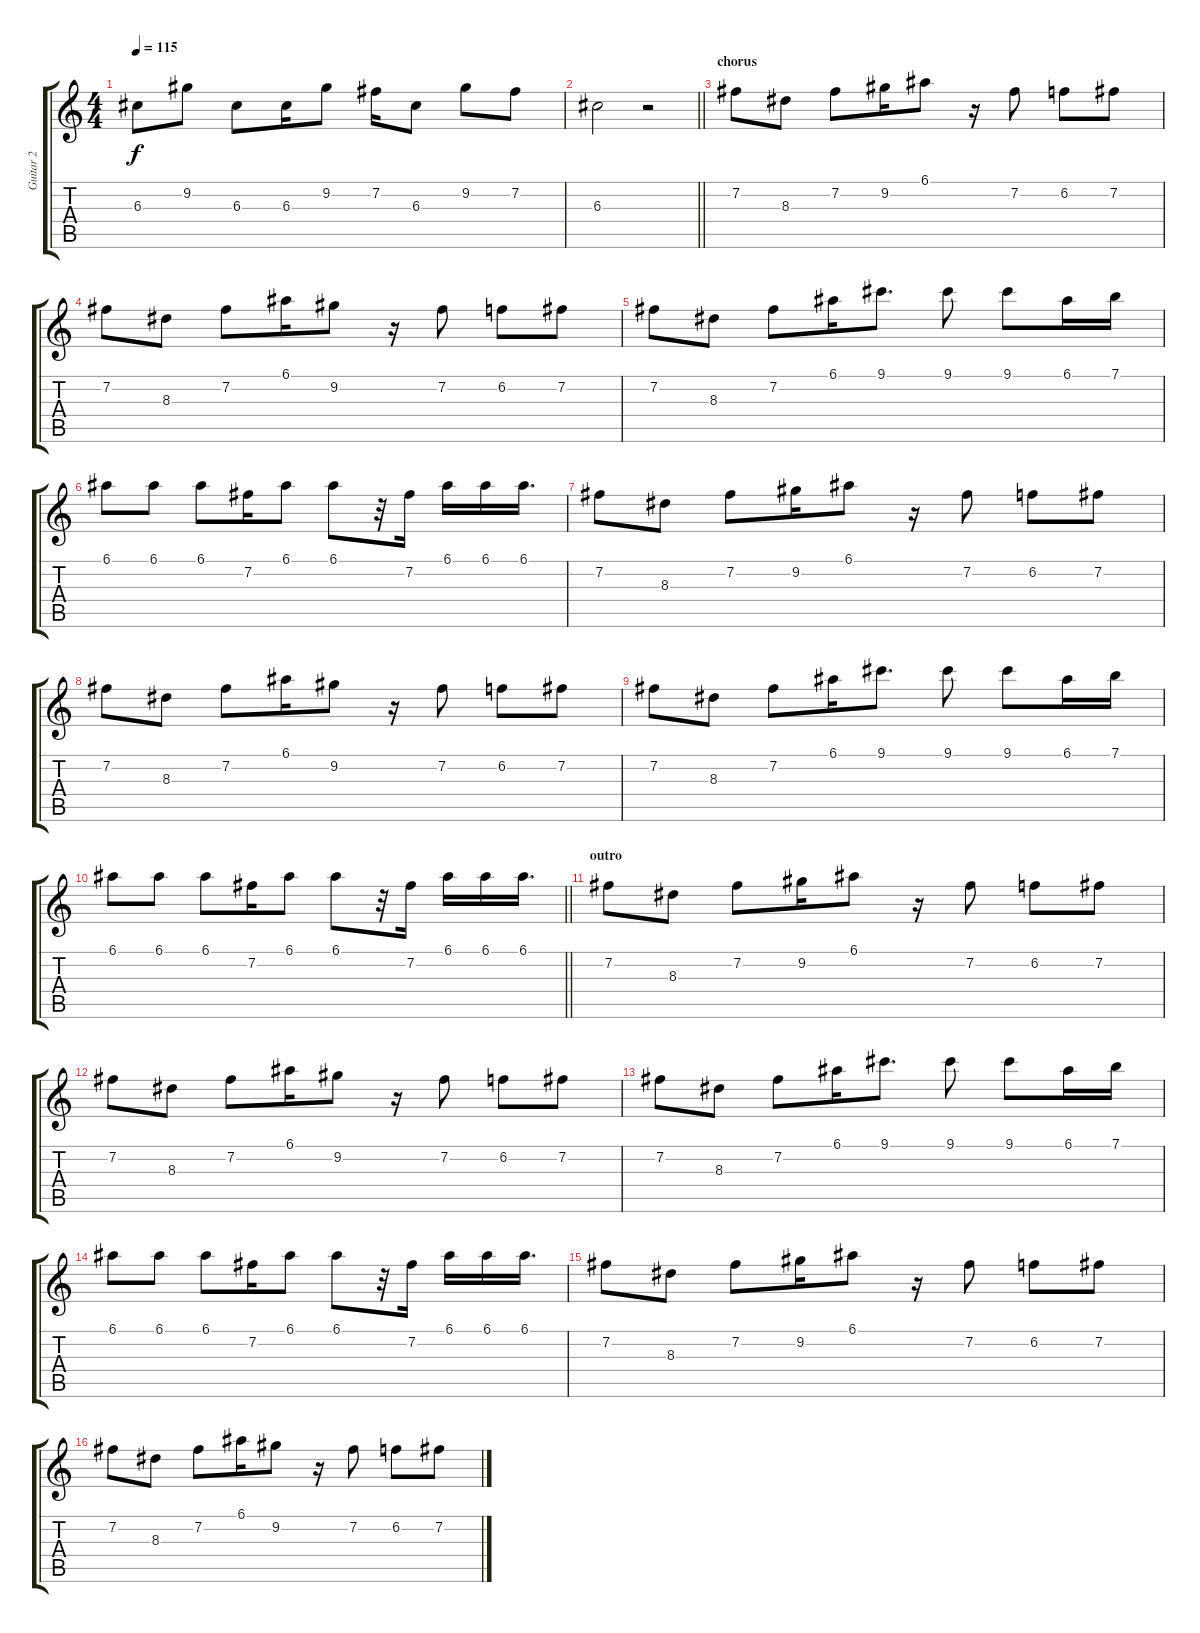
\track ("Guitar 2" "Guitar 2") {instrument electricguitarjazz}
\staff {score tabs}
\tuning (E4 B3 G3 D3 A2 E2) {hide}
\ts (4 4)
\tempo 115
\clef g2
\ks c
6.3.8{dy f} 9.2.8 6.3.8 6.3.16 9.2.8 7.2.16 6.3.8 9.2.8 7.2.8 |
\barLineRight lightlight
6.3.2 r.2 |
\section ("" "chorus")
7.2.8 8.3.8 7.2.8 9.2.16 6.1.8 r.16 7.2.8 6.2.8 7.2.8 |
7.2.8 8.3.8 7.2.8 6.1.16 9.2.8 r.16 7.2.8 6.2.8 7.2.8 |
7.2.8 8.3.8 7.2.8 6.1.16 9.1.8{d} 9.1.8 9.1.8 6.1.16 7.1.16 |
6.1.8 6.1.8 6.1.8 7.2.16 6.1.8 6.1.8 r.32 7.2.16 6.1.16 6.1.16 6.1.16{d} |
7.2.8 8.3.8 7.2.8 9.2.16 6.1.8 r.16 7.2.8 6.2.8 7.2.8 |
7.2.8 8.3.8 7.2.8 6.1.16 9.2.8 r.16 7.2.8 6.2.8 7.2.8 |
7.2.8 8.3.8 7.2.8 6.1.16 9.1.8{d} 9.1.8 9.1.8 6.1.16 7.1.16 |
\barLineRight lightlight
6.1.8 6.1.8 6.1.8 7.2.16 6.1.8 6.1.8 r.32 7.2.16 6.1.16 6.1.16 6.1.16{d} |
\section ("" "outro")
7.2.8 8.3.8 7.2.8 9.2.16 6.1.8 r.16 7.2.8 6.2.8 7.2.8 |
7.2.8 8.3.8 7.2.8 6.1.16 9.2.8 r.16 7.2.8 6.2.8 7.2.8 |
7.2.8 8.3.8 7.2.8 6.1.16 9.1.8{d} 9.1.8 9.1.8 6.1.16 7.1.16 |
6.1.8 6.1.8 6.1.8 7.2.16 6.1.8 6.1.8 r.32 7.2.16 6.1.16 6.1.16 6.1.16{d} |
7.2.8 8.3.8 7.2.8 9.2.16 6.1.8 r.16 7.2.8 6.2.8 7.2.8 |
7.2.8 8.3.8 7.2.8 6.1.16 9.2.8 r.16 7.2.8 6.2.8 7.2.8
